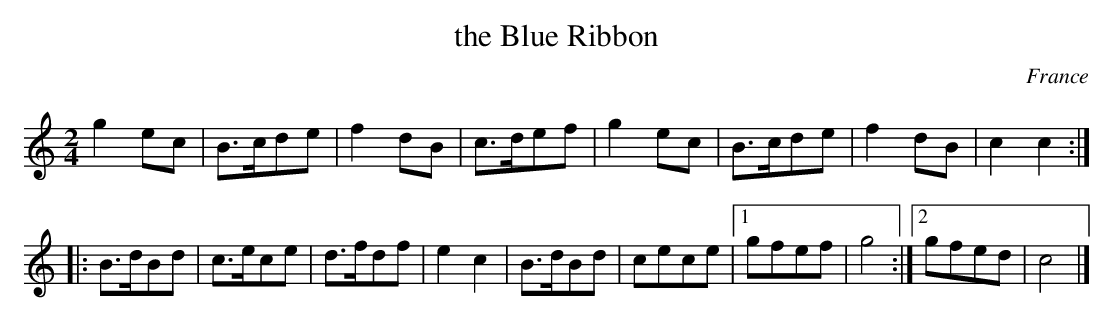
X:1
T:the Blue Ribbon
M:2/4
L:1/8
O:France
K:C
g2ec | B>cde | f2dB | c>def | g2ec | B>cde | f2dB | c2c2 ::
B>dBd | c>ece | d>fdf | e2c2 | B>dBd | cece |1 gfef | g4 :|2 gfed | c4 |]
